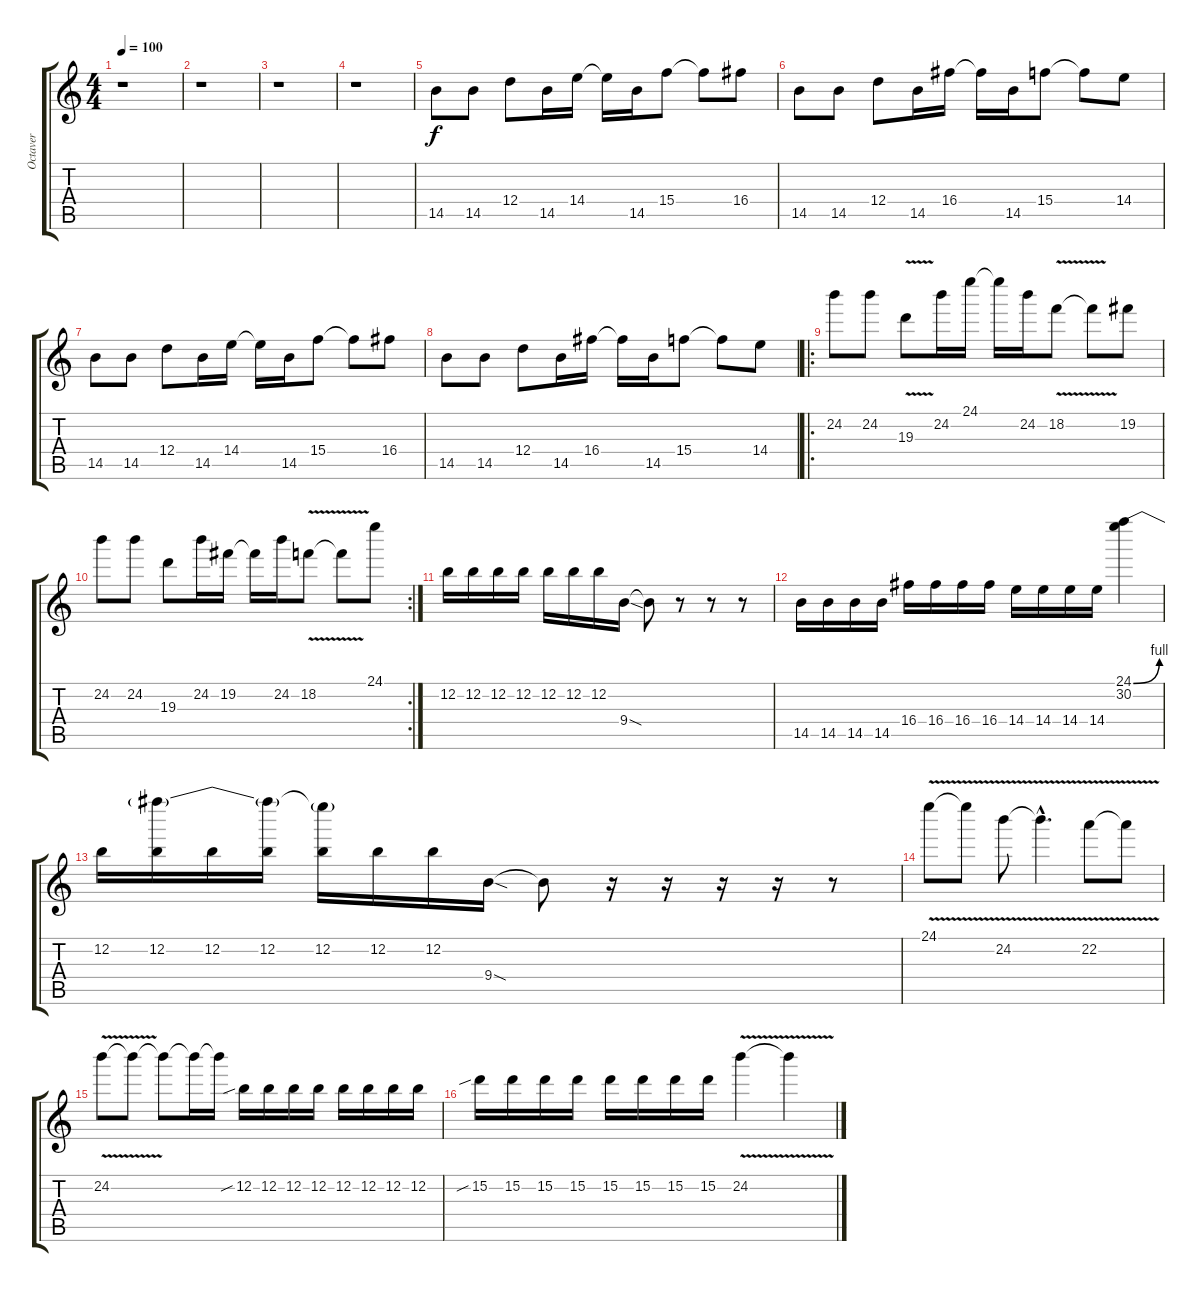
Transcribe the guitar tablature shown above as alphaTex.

\track ("Octaver" "Octaver") {instrument distortionguitar}
\staff {score tabs}
\tuning (E4 B3 G3 D3 A2 D2) {hide}
\ts (4 4)
\tempo 100
\clef g2
\ks c
r.1{dy f} |
r.1 |
r.1 |
r.1 |
14.5.8 14.5.8 12.4.8 14.5.16 14.4.16 14.4{t}.16 14.5.16 15.4.8 15.4{t}.8 16.4.8 |
14.5.8 14.5.8 12.4.8 14.5.16 16.4.16 16.4{t}.16 14.5.16 15.4.8 15.4{t}.8 14.4.8 |
14.5.8 14.5.8 12.4.8 14.5.16 14.4.16 14.4{t}.16 14.5.16 15.4.8 15.4{t}.8 16.4.8 |
14.5.8 14.5.8 12.4.8 14.5.16 16.4.16 16.4{t}.16 14.5.16 15.4.8 15.4{t}.8 14.4.8 |
\ro
24.2.8 24.2.8 19.3{v}.8 24.2.16 24.1.16 24.1{t}.16 24.2.16 18.2{v}.8 18.2{t}.8 19.2.8 |
\rc 2
24.2.8 24.2.8 19.3.8 24.2.16 19.2.16 19.2{t}.16 24.2.16 18.2{v}.8 18.2{t}.8 24.1.8 |
12.2.16 12.2.16 12.2.16 12.2.16 12.2.16 12.2.16 12.2.16 9.4{sod}.16 9.4{t}.8 r.8 r.8 r.8 |
14.5.16 14.5.16 14.5.16 14.5.16 16.4.16 16.4.16 16.4.16 16.4.16 14.4.16 14.4.16 14.4.16 14.4.16 (24.1{be (bend 0 0 60 4)} 30.2).4 |
12.2.16 (24.1{t} 12.2).16 12.2.16 (24.1{t} 12.2).16 (24.1{t} 12.2).16 12.2.16 12.2.16 9.4{sod}.16 9.4{t}.8 r.16 r.16 r.16 r.16 r.8 |
24.1{v}.8 24.1{t}.8 24.2{v}.8 24.2{hac t}.4{d} 22.2{v}.8 22.2{t}.8 |
24.2{v}.8 24.2{t}.8 24.2{t}.8 24.2{t}.16 24.2{t}.16 12.2{sib}.16 12.2.16 12.2.16 12.2.16 12.2.16 12.2.16 12.2.16 12.2.16 |
15.2{sib}.16 15.2.16 15.2.16 15.2.16 15.2.16 15.2.16 15.2.16 15.2.16 24.2{v}.4 24.2{t}.4
